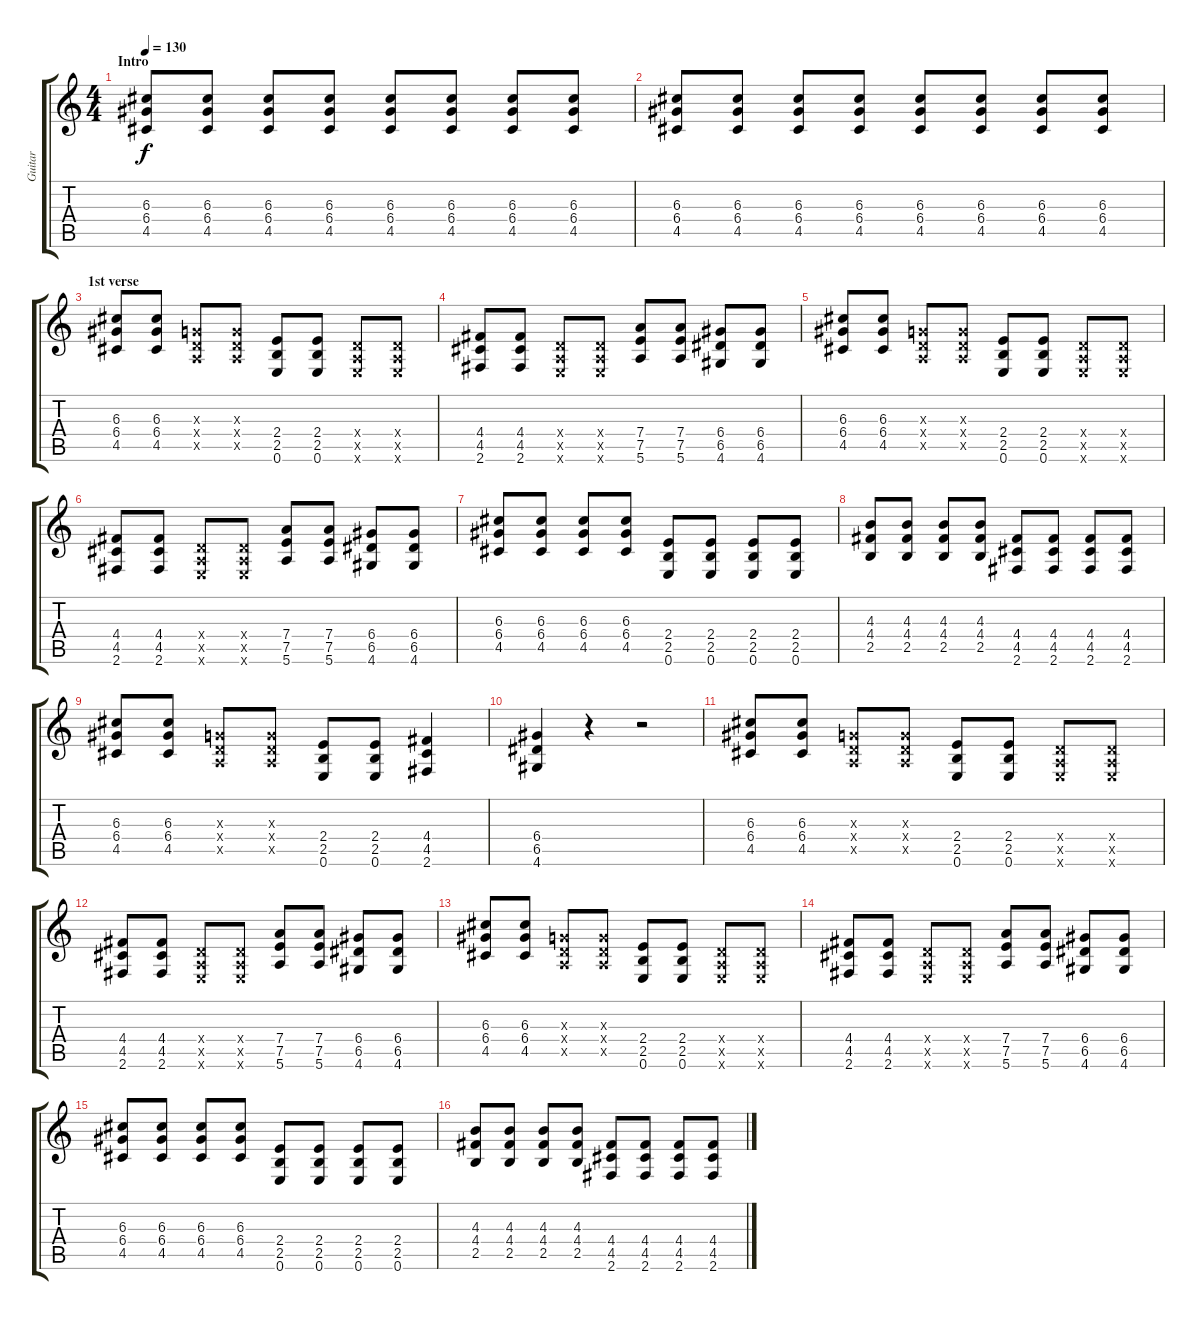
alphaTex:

\track ("Guitar" "Guitar") {instrument distortionguitar}
\staff {score tabs}
\tuning (E4 B3 G3 D3 A2 E2) {hide}
\ts (4 4)
\section ("" "Intro")
\tempo 130
\clef g2
\ks c
(6.3 6.4 4.5).8{dy f instrument distortionguitar} (6.3 6.4 4.5).8 (6.3 6.4 4.5).8 (6.3 6.4 4.5).8 (6.3 6.4 4.5).8 (6.3 6.4 4.5).8 (6.3 6.4 4.5).8 (6.3 6.4 4.5).8 |
(6.3 6.4 4.5).8 (6.3 6.4 4.5).8 (6.3 6.4 4.5).8 (6.3 6.4 4.5).8 (6.3 6.4 4.5).8 (6.3 6.4 4.5).8 (6.3 6.4 4.5).8 (6.3 6.4 4.5).8 |
\section ("" "1st verse")
(6.3 6.4 4.5).8 (6.3 6.4 4.5).8 (0.3{x} 0.4{x} 0.5{x}).8 (0.3{x} 0.4{x} 0.5{x}).8 (2.4 2.5 0.6).8 (2.4 2.5 0.6).8 (0.4{x} 0.5{x} 0.6{x}).8 (0.4{x} 0.5{x} 0.6{x}).8 |
(4.4 4.5 2.6).8 (4.4 4.5 2.6).8 (0.4{x} 0.5{x} 0.6{x}).8 (0.4{x} 0.5{x} 0.6{x}).8 (7.4 7.5 5.6).8 (7.4 7.5 5.6).8 (6.4 6.5 4.6).8 (6.4 6.5 4.6).8 |
(6.3 6.4 4.5).8 (6.3 6.4 4.5).8 (0.3{x} 0.4{x} 0.5{x}).8 (0.3{x} 0.4{x} 0.5{x}).8 (2.4 2.5 0.6).8 (2.4 2.5 0.6).8 (0.4{x} 0.5{x} 0.6{x}).8 (0.4{x} 0.5{x} 0.6{x}).8 |
(4.4 4.5 2.6).8 (4.4 4.5 2.6).8 (0.4{x} 0.5{x} 0.6{x}).8 (0.4{x} 0.5{x} 0.6{x}).8 (7.4 7.5 5.6).8 (7.4 7.5 5.6).8 (6.4 6.5 4.6).8 (6.4 6.5 4.6).8 |
(6.3 6.4 4.5).8 (6.3 6.4 4.5).8 (6.3 6.4 4.5).8 (6.3 6.4 4.5).8 (2.4 2.5 0.6).8 (2.4 2.5 0.6).8 (2.4 2.5 0.6).8 (2.4 2.5 0.6).8 |
(4.3 4.4 2.5).8 (4.3 4.4 2.5).8 (4.3 4.4 2.5).8 (4.3 4.4 2.5).8 (4.4 4.5 2.6).8 (4.4 4.5 2.6).8 (4.4 4.5 2.6).8 (4.4 4.5 2.6).8 |
(6.3 6.4 4.5).8 (6.3 6.4 4.5).8 (0.3{x} 0.4{x} 0.5{x}).8 (0.3{x} 0.4{x} 0.5{x}).8 (2.4 2.5 0.6).8 (2.4 2.5 0.6).8 (4.4 4.5 2.6).4 |
(6.4 6.5 4.6).4 r.4 r.2 |
(6.3 6.4 4.5).8 (6.3 6.4 4.5).8 (0.3{x} 0.4{x} 0.5{x}).8 (0.3{x} 0.4{x} 0.5{x}).8 (2.4 2.5 0.6).8 (2.4 2.5 0.6).8 (0.4{x} 0.5{x} 0.6{x}).8 (0.4{x} 0.5{x} 0.6{x}).8 |
(4.4 4.5 2.6).8 (4.4 4.5 2.6).8 (0.4{x} 0.5{x} 0.6{x}).8 (0.4{x} 0.5{x} 0.6{x}).8 (7.4 7.5 5.6).8 (7.4 7.5 5.6).8 (6.4 6.5 4.6).8 (6.4 6.5 4.6).8 |
(6.3 6.4 4.5).8 (6.3 6.4 4.5).8 (0.3{x} 0.4{x} 0.5{x}).8 (0.3{x} 0.4{x} 0.5{x}).8 (2.4 2.5 0.6).8 (2.4 2.5 0.6).8 (0.4{x} 0.5{x} 0.6{x}).8 (0.4{x} 0.5{x} 0.6{x}).8 |
(4.4 4.5 2.6).8 (4.4 4.5 2.6).8 (0.4{x} 0.5{x} 0.6{x}).8 (0.4{x} 0.5{x} 0.6{x}).8 (7.4 7.5 5.6).8 (7.4 7.5 5.6).8 (6.4 6.5 4.6).8 (6.4 6.5 4.6).8 |
(6.3 6.4 4.5).8 (6.3 6.4 4.5).8 (6.3 6.4 4.5).8 (6.3 6.4 4.5).8 (2.4 2.5 0.6).8 (2.4 2.5 0.6).8 (2.4 2.5 0.6).8 (2.4 2.5 0.6).8 |
(4.3 4.4 2.5).8 (4.3 4.4 2.5).8 (4.3 4.4 2.5).8 (4.3 4.4 2.5).8 (4.4 4.5 2.6).8 (4.4 4.5 2.6).8 (4.4 4.5 2.6).8 (4.4 4.5 2.6).8
